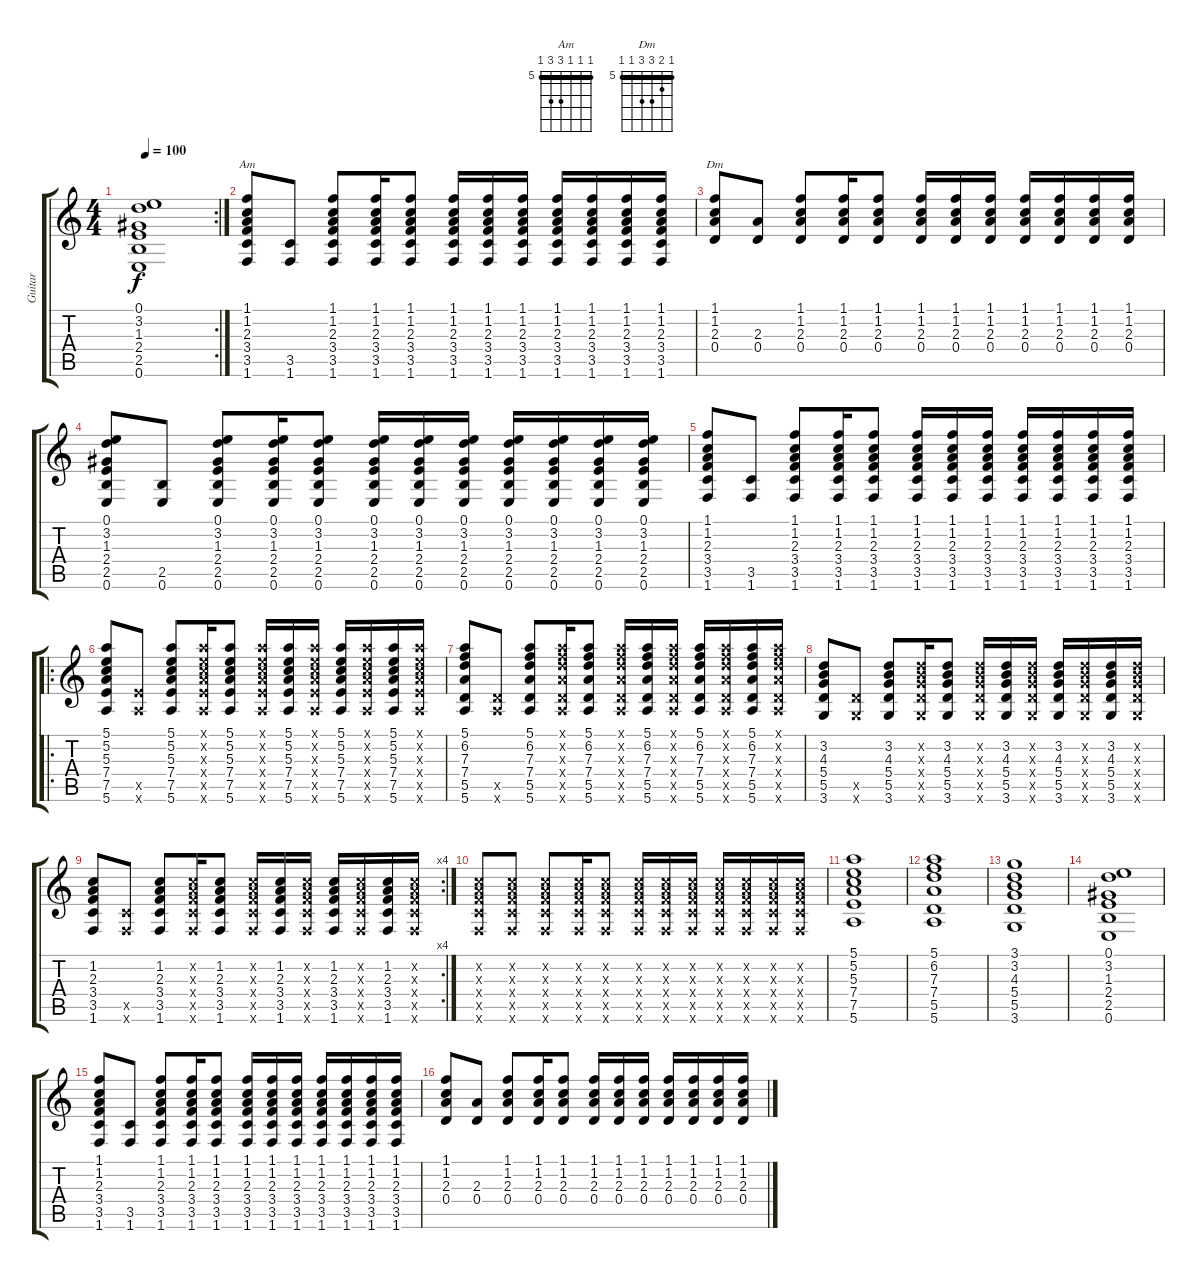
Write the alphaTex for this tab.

\track ("Guitar" "Guitar") {instrument acousticguitarsteel}
\staff {score tabs}
\tuning (E4 B3 G3 D3 A2 E2) {hide}
\chord ("Am" 5 5 5 7 7 5) {firstfret 5 barre 5}
\chord ("Dm" 5 6 7 7 5 5) {firstfret 5 barre 5}
\rc 2
\ts (4 4)
\tempo 100
\clef g2
\ks c
(0.1 3.2 1.3 2.4 2.5 0.6).1{dy f} |
(1.1 1.2 2.3 3.4 3.5 1.6).8{ch "Am"} (3.5 1.6).8 (1.1 1.2 2.3 3.4 3.5 1.6).8 (1.1 1.2 2.3 3.4 3.5 1.6).16 (1.1 1.2 2.3 3.4 3.5 1.6).8 (1.1 1.2 2.3 3.4 3.5 1.6).16 (1.1 1.2 2.3 3.4 3.5 1.6).16 (1.1 1.2 2.3 3.4 3.5 1.6).16 (1.1 1.2 2.3 3.4 3.5 1.6).16 (1.1 1.2 2.3 3.4 3.5 1.6).16 (1.1 1.2 2.3 3.4 3.5 1.6).16 (1.1 1.2 2.3 3.4 3.5 1.6).16 |
(1.1 1.2 2.3 0.4).8{ch "Dm"} (2.3 0.4).8 (1.1 1.2 2.3 0.4).8 (1.1 1.2 2.3 0.4).16 (1.1 1.2 2.3 0.4).8 (1.1 1.2 2.3 0.4).16 (1.1 1.2 2.3 0.4).16 (1.1 1.2 2.3 0.4).16 (1.1 1.2 2.3 0.4).16 (1.1 1.2 2.3 0.4).16 (1.1 1.2 2.3 0.4).16 (1.1 1.2 2.3 0.4).16 |
(0.1 3.2 1.3 2.4 2.5 0.6).8 (2.5 0.6).8 (0.1 3.2 1.3 2.4 2.5 0.6).8 (0.1 3.2 1.3 2.4 2.5 0.6).16 (0.1 3.2 1.3 2.4 2.5 0.6).8 (0.1 3.2 1.3 2.4 2.5 0.6).16 (0.1 3.2 1.3 2.4 2.5 0.6).16 (0.1 3.2 1.3 2.4 2.5 0.6).16 (0.1 3.2 1.3 2.4 2.5 0.6).16 (0.1 3.2 1.3 2.4 2.5 0.6).16 (0.1 3.2 1.3 2.4 2.5 0.6).16 (0.1 3.2 1.3 2.4 2.5 0.6).16 |
(1.1 1.2 2.3 3.4 3.5 1.6).8 (3.5 1.6).8 (1.1 1.2 2.3 3.4 3.5 1.6).8 (1.1 1.2 2.3 3.4 3.5 1.6).16 (1.1 1.2 2.3 3.4 3.5 1.6).8 (1.1 1.2 2.3 3.4 3.5 1.6).16 (1.1 1.2 2.3 3.4 3.5 1.6).16 (1.1 1.2 2.3 3.4 3.5 1.6).16 (1.1 1.2 2.3 3.4 3.5 1.6).16 (1.1 1.2 2.3 3.4 3.5 1.6).16 (1.1 1.2 2.3 3.4 3.5 1.6).16 (1.1 1.2 2.3 3.4 3.5 1.6).16 |
\ro
(5.1 5.2 5.3 7.4 7.5 5.6).8 (7.5{x} 5.6{x}).8 (5.1 5.2 5.3 7.4 7.5 5.6).8 (5.1{x} 5.2{x} 5.3{x} 7.4{x} 7.5{x} 5.6{x}).16 (5.1 5.2 5.3 7.4 7.5 5.6).8 (5.1{x} 5.2{x} 5.3{x} 7.4{x} 7.5{x} 5.6{x}).16 (5.1 5.2 5.3 7.4 7.5 5.6).16 (5.1{x} 5.2{x} 5.3{x} 7.4{x} 7.5{x} 5.6{x}).16 (5.1 5.2 5.3 7.4 7.5 5.6).16 (5.1{x} 5.2{x} 5.3{x} 7.4{x} 7.5{x} 5.6{x}).16 (5.1 5.2 5.3 7.4 7.5 5.6).16 (5.1{x} 5.2{x} 5.3{x} 7.4{x} 7.5{x} 5.6{x}).16 |
(5.1 6.2 7.3 7.4 5.5 5.6).8 (5.5{x} 5.6{x}).8 (5.1 6.2 7.3 7.4 5.5 5.6).8 (5.1{x} 6.2{x} 7.3{x} 7.4{x} 5.5{x} 5.6{x}).16 (5.1 6.2 7.3 7.4 5.5 5.6).8 (5.1{x} 6.2{x} 7.3{x} 7.4{x} 5.5{x} 5.6{x}).16 (5.1 6.2 7.3 7.4 5.5 5.6).16 (5.1{x} 6.2{x} 7.3{x} 7.4{x} 5.5{x} 5.6{x}).16 (5.1 6.2 7.3 7.4 5.5 5.6).16 (5.1{x} 6.2{x} 7.3{x} 7.4{x} 5.5{x} 5.6{x}).16 (5.1 6.2 7.3 7.4 5.5 5.6).16 (5.1{x} 6.2{x} 7.3{x} 7.4{x} 5.5{x} 5.6{x}).16 |
(3.2 4.3 5.4 5.5 3.6).8 (5.5{x} 3.6{x}).8 (3.2 4.3 5.4 5.5 3.6).8 (3.2{x} 4.3{x} 5.4{x} 5.5{x} 3.6{x}).16 (3.2 4.3 5.4 5.5 3.6).8 (3.2{x} 4.3{x} 5.4{x} 5.5{x} 3.6{x}).16 (3.2 4.3 5.4 5.5 3.6).16 (3.2{x} 4.3{x} 5.4{x} 5.5{x} 3.6{x}).16 (3.2 4.3 5.4 5.5 3.6).16 (3.2{x} 4.3{x} 5.4{x} 5.5{x} 3.6{x}).16 (3.2 4.3 5.4 5.5 3.6).16 (3.2{x} 4.3{x} 5.4{x} 5.5{x} 3.6{x}).16 |
\rc 4
(1.2 2.3 3.4 3.5 1.6).8 (3.5{x} 1.6{x}).8 (1.2 2.3 3.4 3.5 1.6).8 (1.2{x} 2.3{x} 3.4{x} 3.5{x} 1.6{x}).16 (1.2 2.3 3.4 3.5 1.6).8 (1.2{x} 2.3{x} 3.4{x} 3.5{x} 1.6{x}).16 (1.2 2.3 3.4 3.5 1.6).16 (1.2{x} 2.3{x} 3.4{x} 3.5{x} 1.6{x}).16 (1.2 2.3 3.4 3.5 1.6).16 (1.2{x} 2.3{x} 3.4{x} 3.5{x} 1.6{x}).16 (1.2 2.3 3.4 3.5 1.6).16 (1.2{x} 2.3{x} 3.4{x} 3.5{x} 1.6{x}).16 |
(1.2{x} 2.3{x} 3.4{x} 3.5{x} 1.6{x}).8 (1.2{x} 2.3{x} 3.4{x} 3.5{x} 1.6{x}).8 (1.2{x} 2.3{x} 3.4{x} 3.5{x} 1.6{x}).8 (1.2{x} 2.3{x} 3.4{x} 3.5{x} 1.6{x}).16 (1.2{x} 2.3{x} 3.4{x} 3.5{x} 1.6{x}).8 (1.2{x} 2.3{x} 3.4{x} 3.5{x} 1.6{x}).16 (1.2{x} 2.3{x} 3.4{x} 3.5{x} 1.6{x}).16 (1.2{x} 2.3{x} 3.4{x} 3.5{x} 1.6{x}).16 (1.2{x} 2.3{x} 3.4{x} 3.5{x} 1.6{x}).16 (1.2{x} 2.3{x} 3.4{x} 3.5{x} 1.6{x}).16 (1.2{x} 2.3{x} 3.4{x} 3.5{x} 1.6{x}).16 (1.2{x} 2.3{x} 3.4{x} 3.5{x} 1.6{x}).16 |
(5.1 5.2 5.3 7.4 7.5 5.6).1 |
(5.1 6.2 7.3 7.4 5.5 5.6).1 |
(3.1 3.2 4.3 5.4 5.5 3.6).1 |
(0.1 3.2 1.3 2.4 2.5 0.6).1 |
(1.1 1.2 2.3 3.4 3.5 1.6).8 (3.5 1.6).8 (1.1 1.2 2.3 3.4 3.5 1.6).8 (1.1 1.2 2.3 3.4 3.5 1.6).16 (1.1 1.2 2.3 3.4 3.5 1.6).8 (1.1 1.2 2.3 3.4 3.5 1.6).16 (1.1 1.2 2.3 3.4 3.5 1.6).16 (1.1 1.2 2.3 3.4 3.5 1.6).16 (1.1 1.2 2.3 3.4 3.5 1.6).16 (1.1 1.2 2.3 3.4 3.5 1.6).16 (1.1 1.2 2.3 3.4 3.5 1.6).16 (1.1 1.2 2.3 3.4 3.5 1.6).16 |
(1.1 1.2 2.3 0.4).8 (2.3 0.4).8 (1.1 1.2 2.3 0.4).8 (1.1 1.2 2.3 0.4).16 (1.1 1.2 2.3 0.4).8 (1.1 1.2 2.3 0.4).16 (1.1 1.2 2.3 0.4).16 (1.1 1.2 2.3 0.4).16 (1.1 1.2 2.3 0.4).16 (1.1 1.2 2.3 0.4).16 (1.1 1.2 2.3 0.4).16 (1.1 1.2 2.3 0.4).16
